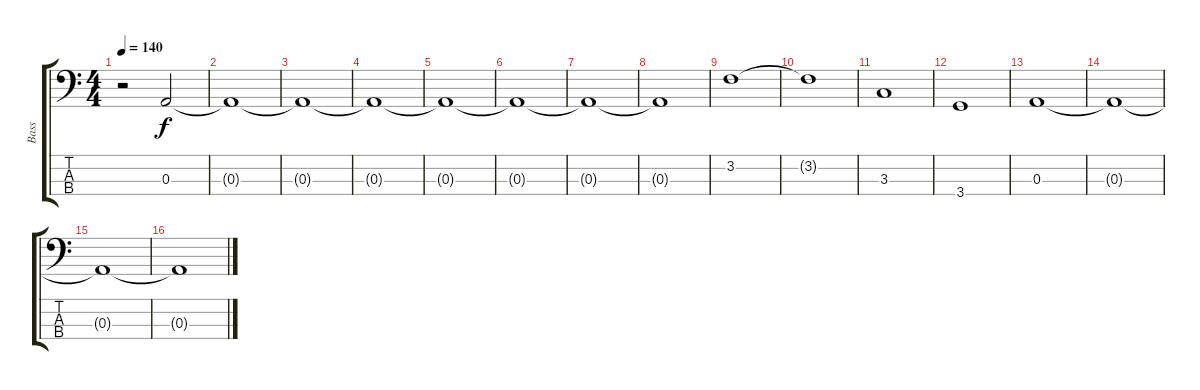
\track ("Bass" "Bass") {instrument electricbassfinger}
\staff {score tabs}
\tuning (G2 D2 A1 E1) {hide}
\ts (4 4)
\tempo 140
\clef f4
\ks c
r.2{dy f volume 0 instrument cello} 0.3.2{volume 11 instrument cello} |
0.3{t}.1 |
0.3{t}.1 |
0.3{t}.1 |
0.3{t}.1 |
0.3{t}.1 |
0.3{t}.1 |
0.3{t}.1 |
3.2.1 |
3.2{t}.1 |
3.3.1 |
3.4.1 |
0.3.1 |
0.3{t}.1 |
0.3{t}.1 |
0.3{t}.1
